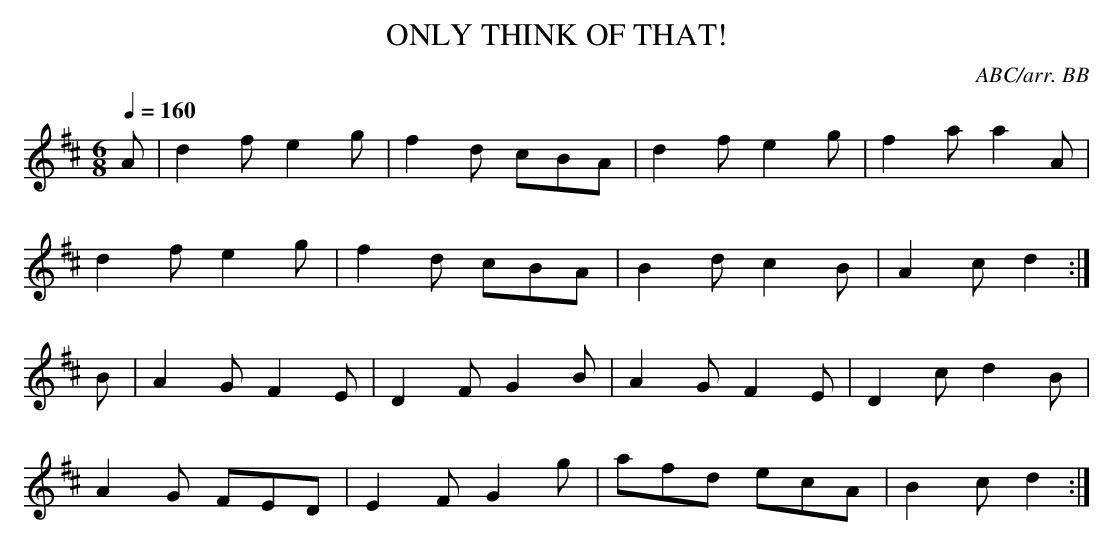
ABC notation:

X:1
T:ONLY THINK OF THAT!
C:ABC/arr. BB
Q:1/4=160
L:1/8
M:6/8
K:D
A|d2f e2g|f2d cBA|d2f e2g|f2a a2A|
d2f e2g|f2d cBA|B2d c2B|A2c d2 :|
B|A2G F2E|D2F G2B|A2G F2E|D2c d2B|
A2G FED|E2F G2g|afd ecA|B2c d2 :|
